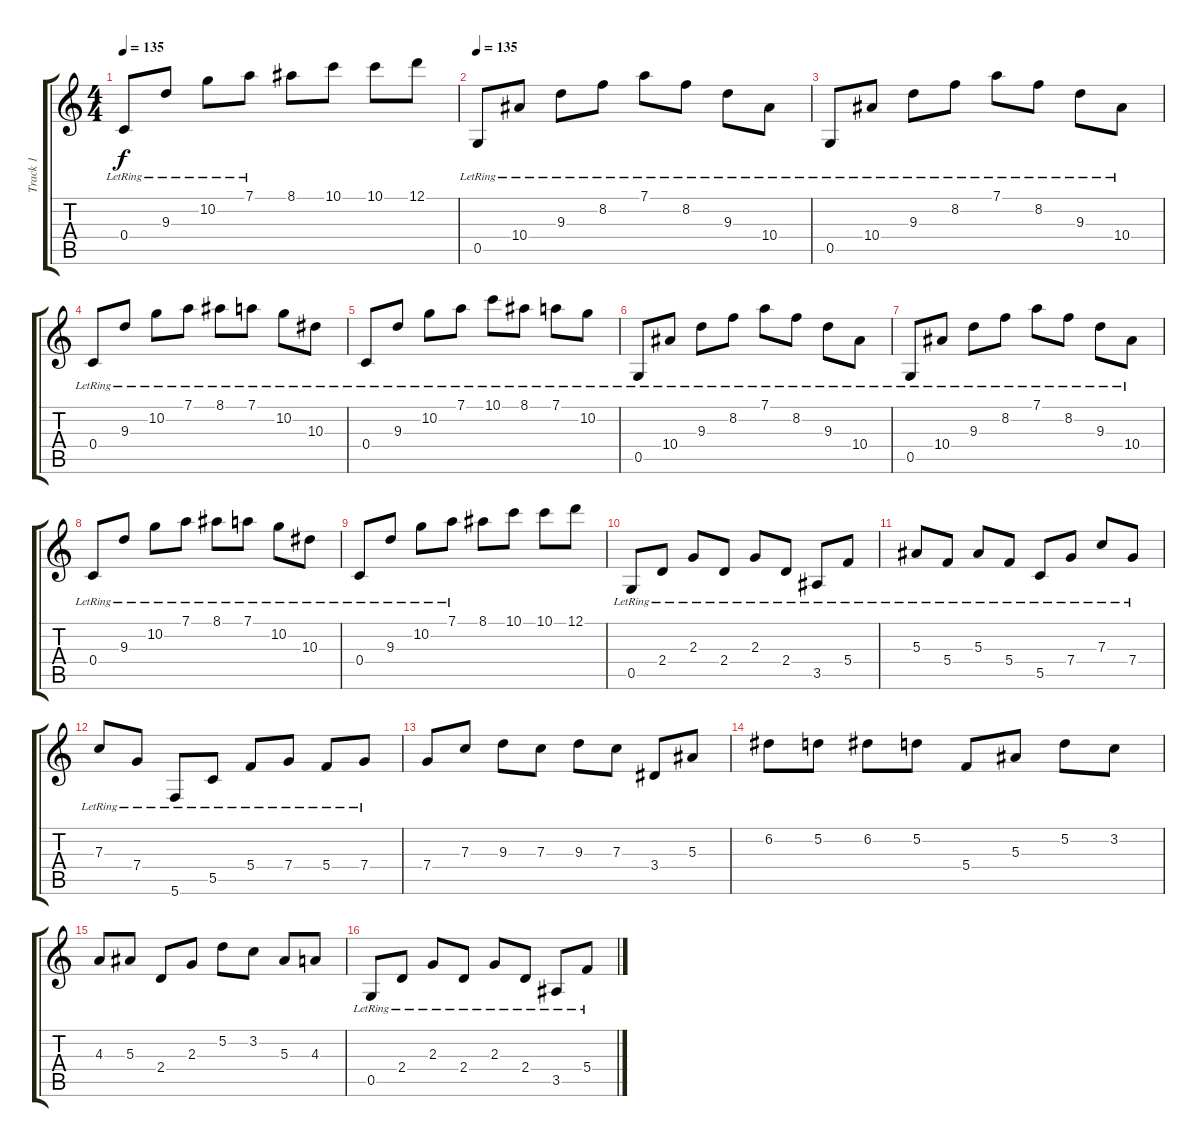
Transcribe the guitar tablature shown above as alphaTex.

\track ("Track 1" "Track 1") {instrument acousticguitarsteel}
\staff {score tabs}
\tuning (D4 A3 F3 C3 G2 C2) {hide}
\ts (4 4)
\tempo 135
\clef g2
\ks c
0.4{lr}.8{dy f} 9.3{lr}.8 10.2{lr}.8 7.1{lr}.8 8.1.8 10.1.8 10.1.8 12.1.8 |
\tempo 135
0.5{lr}.8 10.4{lr}.8 9.3{lr}.8 8.2{lr}.8 7.1{lr}.8 8.2{lr}.8 9.3{lr}.8 10.4{lr}.8 |
0.5{lr}.8 10.4{lr}.8 9.3{lr}.8 8.2{lr}.8 7.1{lr}.8 8.2{lr}.8 9.3{lr}.8 10.4{lr}.8 |
0.4{lr}.8 9.3{lr}.8 10.2{lr}.8 7.1{lr}.8 8.1{lr}.8 7.1{lr}.8 10.2{lr}.8 10.3{lr}.8 |
0.4{lr}.8 9.3{lr}.8 10.2{lr}.8 7.1{lr}.8 10.1{lr}.8 8.1{lr}.8 7.1{lr}.8 10.2{lr}.8 |
0.5{lr}.8 10.4{lr}.8 9.3{lr}.8 8.2{lr}.8 7.1{lr}.8 8.2{lr}.8 9.3{lr}.8 10.4{lr}.8 |
0.5{lr}.8 10.4{lr}.8 9.3{lr}.8 8.2{lr}.8 7.1{lr}.8 8.2{lr}.8 9.3{lr}.8 10.4{lr}.8 |
0.4{lr}.8 9.3{lr}.8 10.2{lr}.8 7.1{lr}.8 8.1{lr}.8 7.1{lr}.8 10.2{lr}.8 10.3{lr}.8 |
0.4{lr}.8 9.3{lr}.8 10.2{lr}.8 7.1{lr}.8 8.1.8 10.1.8 10.1.8 12.1.8 |
0.5{lr}.8 2.4{lr}.8 2.3{lr}.8 2.4{lr}.8 2.3{lr}.8 2.4{lr}.8 3.5{lr}.8 5.4{lr}.8 |
5.3{lr}.8 5.4{lr}.8 5.3{lr}.8 5.4{lr}.8 5.5{lr}.8 7.4{lr}.8 7.3{lr}.8 7.4{lr}.8 |
7.3{lr}.8 7.4{lr}.8 5.6{lr}.8 5.5{lr}.8 5.4{lr}.8 7.4{lr}.8 5.4{lr}.8 7.4{lr}.8 |
7.4.8 7.3.8 9.3.8 7.3.8 9.3.8 7.3.8 3.4.8 5.3.8 |
6.2.8 5.2.8 6.2.8 5.2.8 5.4.8 5.3.8 5.2.8 3.2.8 |
4.3.8 5.3.8 2.4.8 2.3.8 5.2.8 3.2.8 5.3.8 4.3.8 |
0.5{lr}.8 2.4{lr}.8 2.3{lr}.8 2.4{lr}.8 2.3{lr}.8 2.4{lr}.8 3.5{lr}.8 5.4{lr}.8
